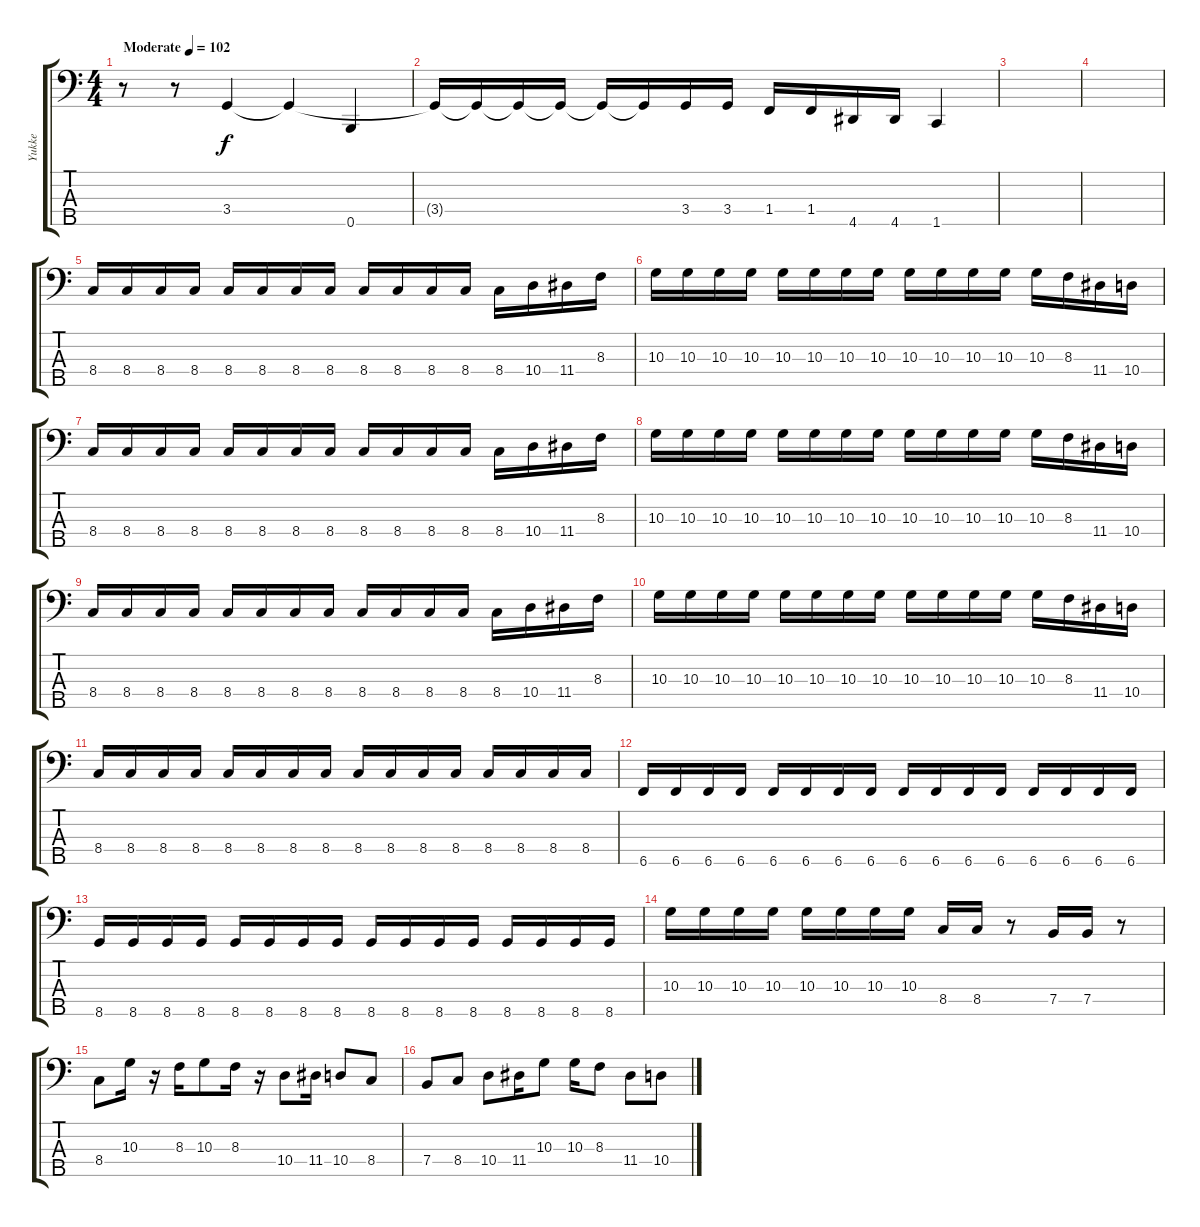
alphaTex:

\track ("Yukke" "Yukke") {instrument electricbassfinger}
\staff {score tabs}
\tuning (G2 D2 A1 E1 B0) {hide}
\ts (4 4)
\tempo (102 "Moderate")
\clef f4
\ks c
r.8{dy f instrument electricbassfinger} r.8 3.4.4 3.4{t}.4 0.5.4 |
3.4{t}.16 3.4{t}.16 3.4{t}.16 3.4{t}.16 3.4{t}.16 3.4{t}.16 3.4.16 3.4.16 1.4.16 1.4.16 4.5.16 4.5.16 1.5.4 |
|
|
8.4.16 8.4.16 8.4.16 8.4.16 8.4.16 8.4.16 8.4.16 8.4.16 8.4.16 8.4.16 8.4.16 8.4.16 8.4.16 10.4.16 11.4.16 8.3.16 |
10.3.16 10.3.16 10.3.16 10.3.16 10.3.16 10.3.16 10.3.16 10.3.16 10.3.16 10.3.16 10.3.16 10.3.16 10.3.16 8.3.16 11.4.16 10.4.16 |
8.4.16 8.4.16 8.4.16 8.4.16 8.4.16 8.4.16 8.4.16 8.4.16 8.4.16 8.4.16 8.4.16 8.4.16 8.4.16 10.4.16 11.4.16 8.3.16 |
10.3.16 10.3.16 10.3.16 10.3.16 10.3.16 10.3.16 10.3.16 10.3.16 10.3.16 10.3.16 10.3.16 10.3.16 10.3.16 8.3.16 11.4.16 10.4.16 |
8.4.16 8.4.16 8.4.16 8.4.16 8.4.16 8.4.16 8.4.16 8.4.16 8.4.16 8.4.16 8.4.16 8.4.16 8.4.16 10.4.16 11.4.16 8.3.16 |
10.3.16 10.3.16 10.3.16 10.3.16 10.3.16 10.3.16 10.3.16 10.3.16 10.3.16 10.3.16 10.3.16 10.3.16 10.3.16 8.3.16 11.4.16 10.4.16 |
8.4.16 8.4.16 8.4.16 8.4.16 8.4.16 8.4.16 8.4.16 8.4.16 8.4.16 8.4.16 8.4.16 8.4.16 8.4.16 8.4.16 8.4.16 8.4.16 |
6.5.16 6.5.16 6.5.16 6.5.16 6.5.16 6.5.16 6.5.16 6.5.16 6.5.16 6.5.16 6.5.16 6.5.16 6.5.16 6.5.16 6.5.16 6.5.16 |
8.5.16 8.5.16 8.5.16 8.5.16 8.5.16 8.5.16 8.5.16 8.5.16 8.5.16 8.5.16 8.5.16 8.5.16 8.5.16 8.5.16 8.5.16 8.5.16 |
10.3.16 10.3.16 10.3.16 10.3.16 10.3.16 10.3.16 10.3.16 10.3.16 8.4.16 8.4.16 r.8 7.4.16 7.4.16 r.8 |
8.4.8 10.3.16 r.16 8.3.16 10.3.8 8.3.16 r.16 10.4.8 11.4.16 10.4.8 8.4.8 |
7.4.8 8.4.8 10.4.8 11.4.16 10.3.8 10.3.16 8.3.8 11.4.8 10.4.8
